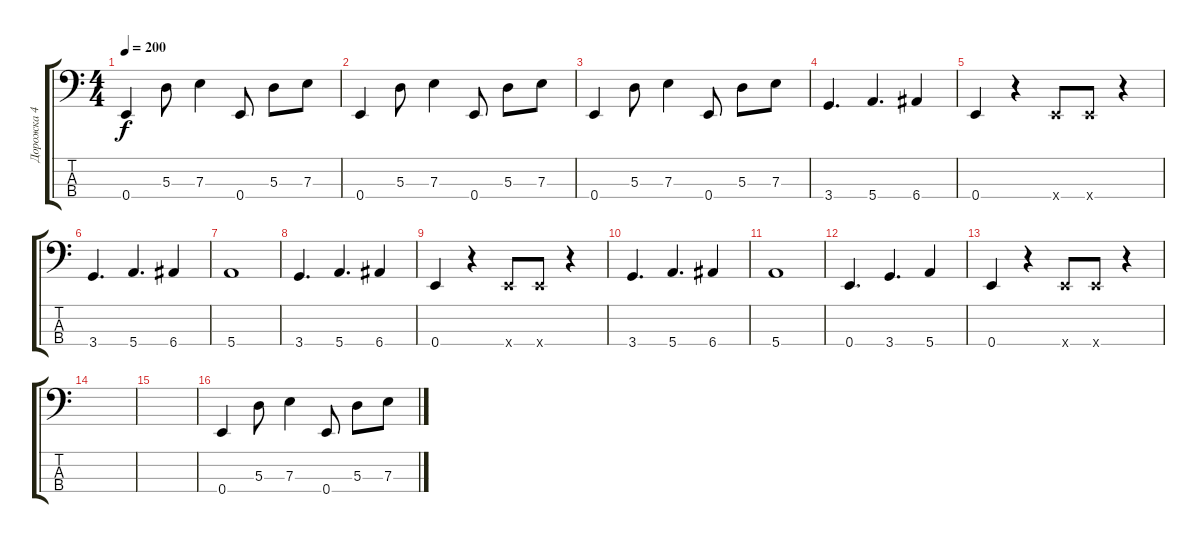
\track ("Дорожка 4" "Дорожка 4") {instrument electricbassfinger}
\staff {score tabs}
\tuning (G2 D2 A1 E1) {hide}
\ts (4 4)
\tempo 200
\clef f4
\ks c
0.4.4{dy f} 5.3.8 7.3.4 0.4.8 5.3.8 7.3.8 |
0.4.4 5.3.8 7.3.4 0.4.8 5.3.8 7.3.8 |
0.4.4 5.3.8 7.3.4 0.4.8 5.3.8 7.3.8 |
3.4.4{d} 5.4.4{d} 6.4.4 |
0.4.4 r.4 0.4{x}.8 0.4{x}.8 r.4 |
3.4.4{d} 5.4.4{d} 6.4.4 |
5.4.1 |
3.4.4{d} 5.4.4{d} 6.4.4 |
0.4.4 r.4 0.4{x}.8 0.4{x}.8 r.4 |
3.4.4{d} 5.4.4{d} 6.4.4 |
5.4.1 |
0.4.4{d} 3.4.4{d} 5.4.4 |
0.4.4 r.4 0.4{x}.8 0.4{x}.8 r.4 |
|
|
0.4.4 5.3.8 7.3.4 0.4.8 5.3.8 7.3.8
